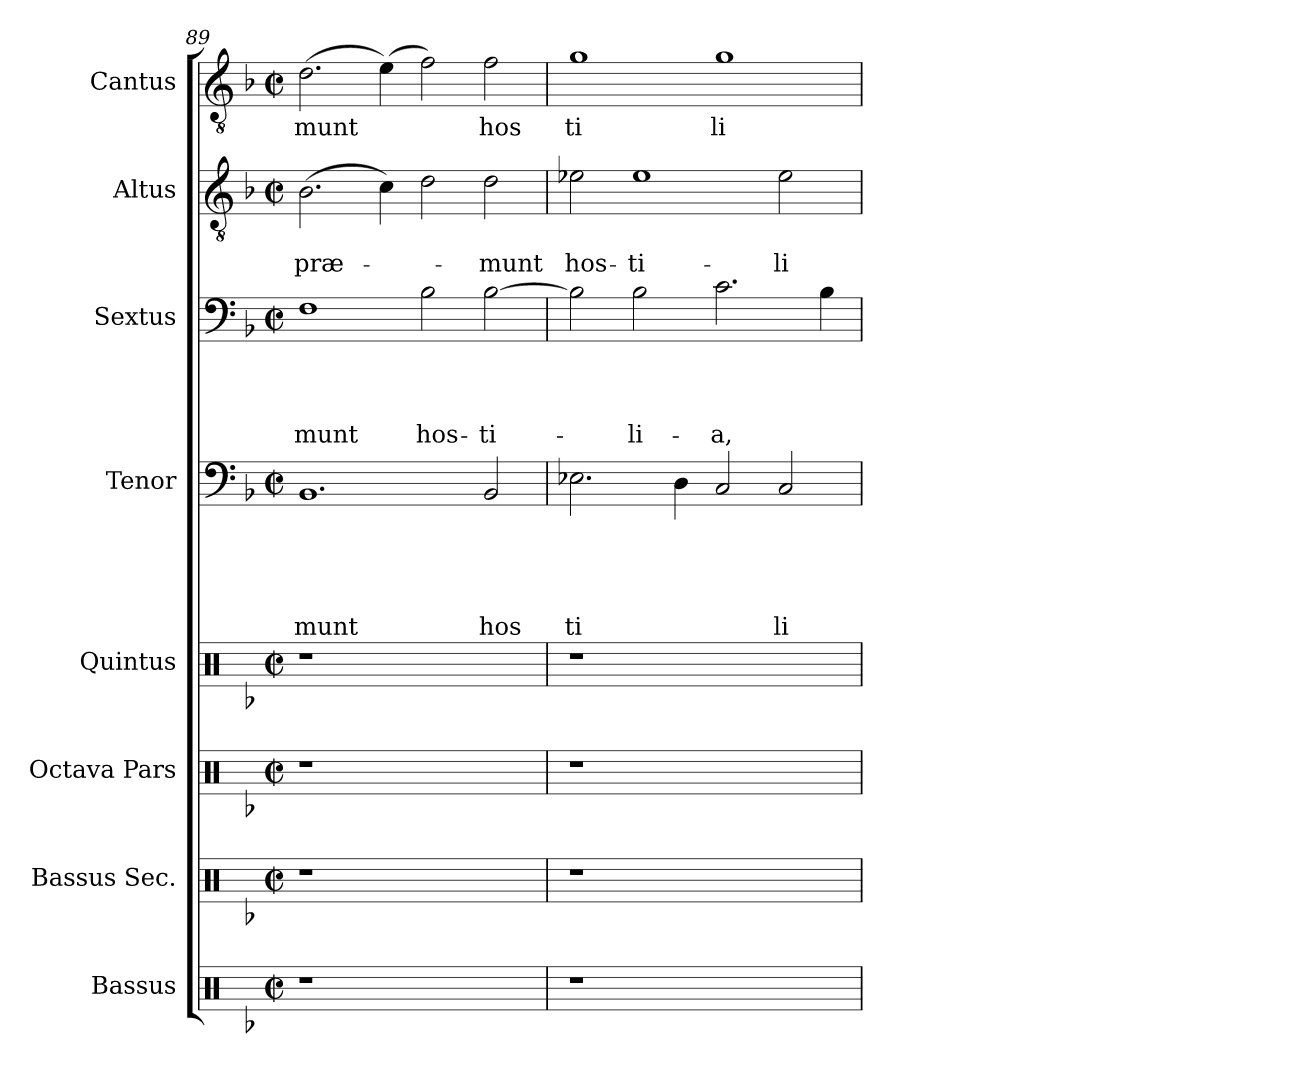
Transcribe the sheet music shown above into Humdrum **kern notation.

**kern	**kern	**kern	**kern	**kern	**text	**text	**text	**text	**text	**kern	**text	**text	**text	**text	**kern	**text	**text	**kern	**text
*part8	*part7	*part6	*part5	*part4	*part4	*part4	*part4	*part4	*part4	*part3	*part3	*part3	*part3	*part3	*part2	*part2	*part2	*part1	*part1
*staff8	*staff7	*staff6	*staff5	*staff4	*staff4	*staff4	*staff4	*staff4	*staff4	*staff3	*staff3	*staff3	*staff3	*staff3	*staff2	*staff2	*staff2	*staff1	*staff1
*I"Bassus	*I"Bassus Sec.	*I"Octava Pars	*I"Quintus	*I"Tenor	*	*	*	*	*	*I"Sextus	*	*	*	*	*I"Altus	*	*	*I"Cantus	*
*I'Bassus	*I'Bassus Sec.	*I'Octava Pars	*I'Quintus	*I'Tenor	*	*	*	*	*	*I'Sextus	*	*	*	*	*I'Altus	*	*	*I'Cantus	*
*clefX	*clefX	*clefX	*clefX	*clefF4	*	*	*	*	*	*clefF4	*	*	*	*	*clefGv2	*	*	*clefGv2	*
*	*	*	*	*ITrd-3c-5	*	*	*	*	*	*ITrd-3c-5	*	*	*	*	*ITrd-3c-5	*	*	*ITrd-3c-5	*
*k[b-]	*k[b-]	*k[b-]	*k[b-]	*k[b-e-]	*	*	*	*	*	*k[b-e-]	*	*	*	*	*k[b-e-]	*	*	*k[b-e-]	*
*F:	*F:	*F:	*F:	*B-:	*	*	*	*	*	*B-:	*	*	*	*	*B-:	*	*	*B-:	*
*M2/2	*M2/2	*M2/2	*M2/2	*M2/2	*	*	*	*	*	*M2/2	*	*	*	*	*M2/2	*	*	*M2/2	*
*met(c|)	*met(c|)	*met(c|)	*met(c|)	*met(c|)	*	*	*	*	*	*met(c|)	*	*	*	*	*met(c|)	*	*	*met(c|)	*
=89	=89	=89	=89	=89	=89	=89	=89	=89	=89	=89	=89	=89	=89	=89	=89	=89	=89	=89	=89
!	!	!	!	!	!	!	!	!	!LO:LY:b	!	!	!	!	!LO:LY:b	!	!	!LO:LY:b	!	!LO:LY:b
1r	1r	1r	1r	1.E-	.	.	.	.	munt	1B-	.	.	.	-munt	(>2.e-\	.	præ-	(>2.g\	munt
.	.	.	.	.	.	.	.	.	.	.	.	.	.	.	4f\)	.	.	(>4a\)	.
!	!	!	!	!	!	!	!	!	!	!	!	!	!	!LO:LY:b	!	!	!	!	!
1ryy	1ryy	1ryy	1ryy	.	.	.	.	.	.	2e-\	.	.	.	hos-	2g\	.	.	2b-\)	.
!	!	!	!	!	!	!	!	!	!LO:LY:b	!	!	!	!	!LO:LY:b	!	!	!LO:LY:b	!	!LO:LY:b
.	.	.	.	2E-/	.	.	.	.	hos	[>2e-\	.	.	.	-ti-	2g\	.	-munt	2b-\	hos
=90	=90	=90	=90	=90	=90	=90	=90	=90	=90	=90	=90	=90	=90	=90	=90	=90	=90	=90	=90
!	!	!	!	!	!	!	!	!	!LO:LY:b	!	!	!	!	!	!	!	!LO:LY:b	!	!LO:LY:b
1r	1r	1r	1r	2.A-\	.	.	.	.	ti	2e-\]	.	.	.	.	2a-X\	.	hos-	1cc	ti
!	!	!	!	!	!	!	!	!	!	!	!	!	!	!LO:LY:b	!	!	!LO:LY:b	!	!
.	.	.	.	.	.	.	.	.	.	2e-\	.	.	.	-li-	1a-	.	-ti-	.	.
.	.	.	.	4G\	.	.	.	.	.	.	.	.	.	.	.	.	.	.	.
!	!	!	!	!	!	!	!	!	!	!	!	!	!	!LO:LY:b	!	!	!	!	!LO:LY:b
1ryy	1ryy	1ryy	1ryy	2F/	.	.	.	.	.	2.f\	.	.	.	-a,	.	.	.	1cc	li
!	!	!	!	!	!	!	!	!	!LO:LY:b	!	!	!	!	!	!	!	!LO:LY:b	!	!
.	.	.	.	2F/	.	.	.	.	li	.	.	.	.	.	2a-\	.	-li-	.	.
.	.	.	.	.	.	.	.	.	.	4e-\	.	.	.	.	.	.	.	.	.
=	=	=	=	=	=	=	=	=	=	=	=	=	=	=	=	=	=	=	=
*-	*-	*-	*-	*-	*-	*-	*-	*-	*-	*-	*-	*-	*-	*-	*-	*-	*-	*-	*-
